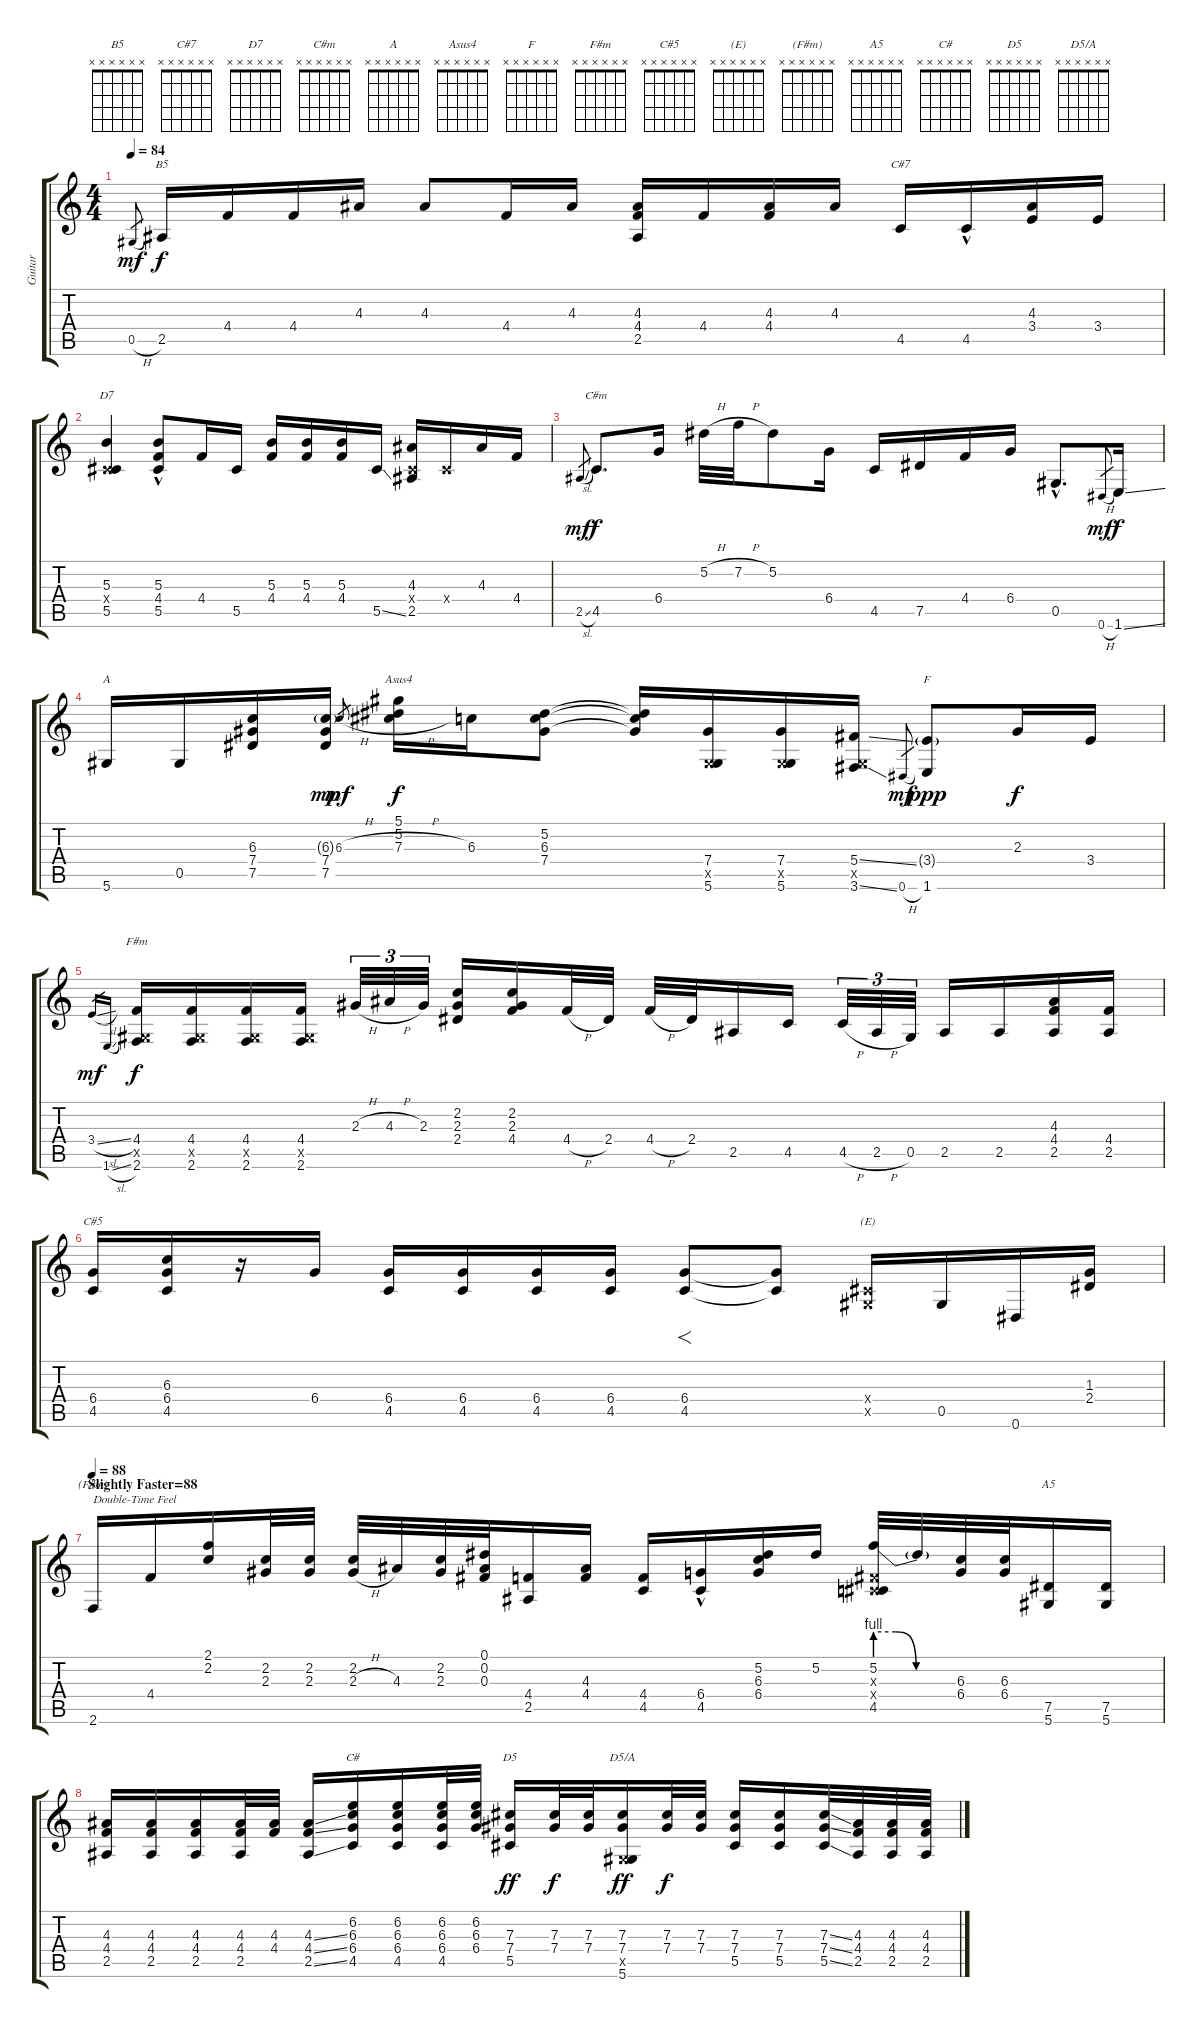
\track ("Guitar" "Guitar") {instrument overdrivenguitar}
\staff {score tabs}
\tuning (Eb4 Bb3 Gb3 Db3 Ab2 Eb2) {hide}
\chord ("B5" x x x x x x) {firstfret 0}
\chord ("C#7" x x x x x x) {firstfret 0}
\chord ("D7" x x x x x x) {firstfret 0}
\chord ("C#m" x x x x x x) {firstfret 0}
\chord ("A" x x x x x x) {firstfret 0}
\chord ("Asus4" x x x x x x) {firstfret 0}
\chord ("F" x x x x x x) {firstfret 0}
\chord ("F#m" x x x x x x) {firstfret 0}
\chord ("C#5" x x x x x x) {firstfret 0}
\chord ("(E)" x x x x x x) {firstfret 0}
\chord ("(F#m)" x x x x x x) {firstfret 0}
\chord ("A5" x x x x x x) {firstfret 0}
\chord ("C#" x x x x x x) {firstfret 0}
\chord ("D5" x x x x x x) {firstfret 0}
\chord ("D5/A" x x x x x x) {firstfret 0}
\ts (4 4)
\tempo 84
\clef g2
\ks c
0.5{h}.8{gr dy mf} 2.5.16{ch "B5" dy f} 4.4.16 4.4.16 4.3.16 4.3.8 4.4.16 4.3.16 (4.3 4.4 2.5).16 4.4.16 (4.3 4.4).16 4.3.16 4.5.16{ch "C#7"} 4.5{hac}.16 (4.3 3.4).16 3.4.16 |
(5.3 0.4{x} 5.5).4{ch "D7"} (5.3 4.4 5.5{hac}).8 4.4.16 5.5.16 (5.3 4.4).16 (5.3 4.4).16 (5.3 4.4).16 5.5{ss}.16 (4.3 0.4{x} 2.5).16 0.4{x}.16 4.3.16 4.4.16 |
2.5{sl}.8{gr dy mf} 4.5.8{d ch "C#m" dy f} 6.4.16 5.2{h}.32 7.2{h}.32 5.2.8 6.4.16 4.5.16 7.5.16 4.4.16 6.4.16 0.5{hac}.8{d} 0.6{h}.8{gr dy mf} 1.6{ss}.16{dy f} |
5.6.16{ch "A"} 0.5.16 (6.3 7.4 7.5).16 (6.3{g} 7.4 7.5).16{dy mp} 6.3{h}.8{gr dy mf} (5.1 5.2 7.3{h}).16{ch "Asus4" dy f} 6.3.16 (5.2 6.3 7.4).8 (5.2{t} 6.3{t} 7.4{t}).16 (7.4 0.5{x} 5.6).16 (7.4 0.5{x} 5.6).16 (5.4{ss} 0.5{x} 3.6{ss}).16 0.6{h}.8{gr dy mf} (3.4{g} 1.6).8{ch "F" dy ppp} 2.3.16{dy f} 3.4.16 |
3.4{sl}.16{gr dy mf} 1.6{sl}.16{gr} (4.4 0.5{x} 2.6).16{ch "F#m" dy f} (4.4 0.5{x} 2.6).16 (4.4 0.5{x} 2.6).16 (4.4 0.5{x} 2.6).16 2.3{h}.32{tu (3 2)} 4.3{h}.32{tu (3 2)} 2.3.32{tu (3 2)} (2.2 2.3 2.4).16 (2.2 2.3 4.4).16 4.4{h}.32 2.4.32 4.4{h}.32 2.4.32 2.5.16 4.5.16 4.5{h}.32{tu (3 2)} 2.5{h}.32{tu (3 2)} 0.5.32{tu (3 2)} 2.5.16 2.5.16 (4.3 4.4 2.5).16 (4.4 2.5).16 |
(6.4 4.5).16{ch "C#5"} (6.3 6.4 4.5).16 r.16 6.4.16 (6.4 4.5).16 (6.4 4.5).16 (6.4 4.5).16 (6.4 4.5).16 (6.4 4.5).8{f} (6.4{t} 4.5{t}).8 (0.4{x} 0.5{x}).16{ch "(E)"} 0.5.16 0.6.16 (1.3 2.4).16 |
\section ("" "Slightly Faster=88")
\tempo 88
2.6.16{ch "(F#m)" txt "Double-Time Feel"} 4.4.16 (2.1 2.2).16 (2.2 2.3).32 (2.2 2.3).32 (2.2 2.3{h}).32 4.3.32 (2.2 2.3).32 (0.1 0.2 0.3).32 (4.4 2.5).16 (4.3 4.4).16 (4.4 4.5).16 (6.4 4.5{hac}).16 (5.2 6.3 6.4).16 5.2.16 (5.2{be (custom 0 4 15 4 30 0 60 0)} 0.3{x} 0.4{x} 4.5).32 5.2{t}.32 (6.3 6.4).32 (6.3 6.4).32 (7.5 5.6).16{ch "A5"} (7.5 5.6).16 |
(4.3 4.4 2.5).16 (4.3 4.4 2.5).16 (4.3 4.4 2.5).16 (4.3 4.4 2.5).32 (4.3 4.4).32 (4.3{ss} 4.4{ss} 2.5{ss}).16 (6.2 6.3 6.4 4.5).16{ch "C#"} (6.2 6.3 6.4 4.5).16 (6.2 6.3 6.4 4.5).32 (6.2 6.3 6.4).32 (7.3 7.4 5.5).16{ch "D5" dy ff} (7.3 7.4).32{dy f} (7.3 7.4).32 (7.3 7.4 0.5{x} 5.6).16{ch "D5/A" dy ff} (7.3 7.4).32{dy f} (7.3 7.4).32 (7.3 7.4 5.5).16 (7.3 7.4 5.5).16 (7.3{ss} 7.4{ss} 5.5{ss}).32 (4.3 4.4 2.5).32 (4.3 4.4 2.5).32 (4.3 4.4 2.5).32
